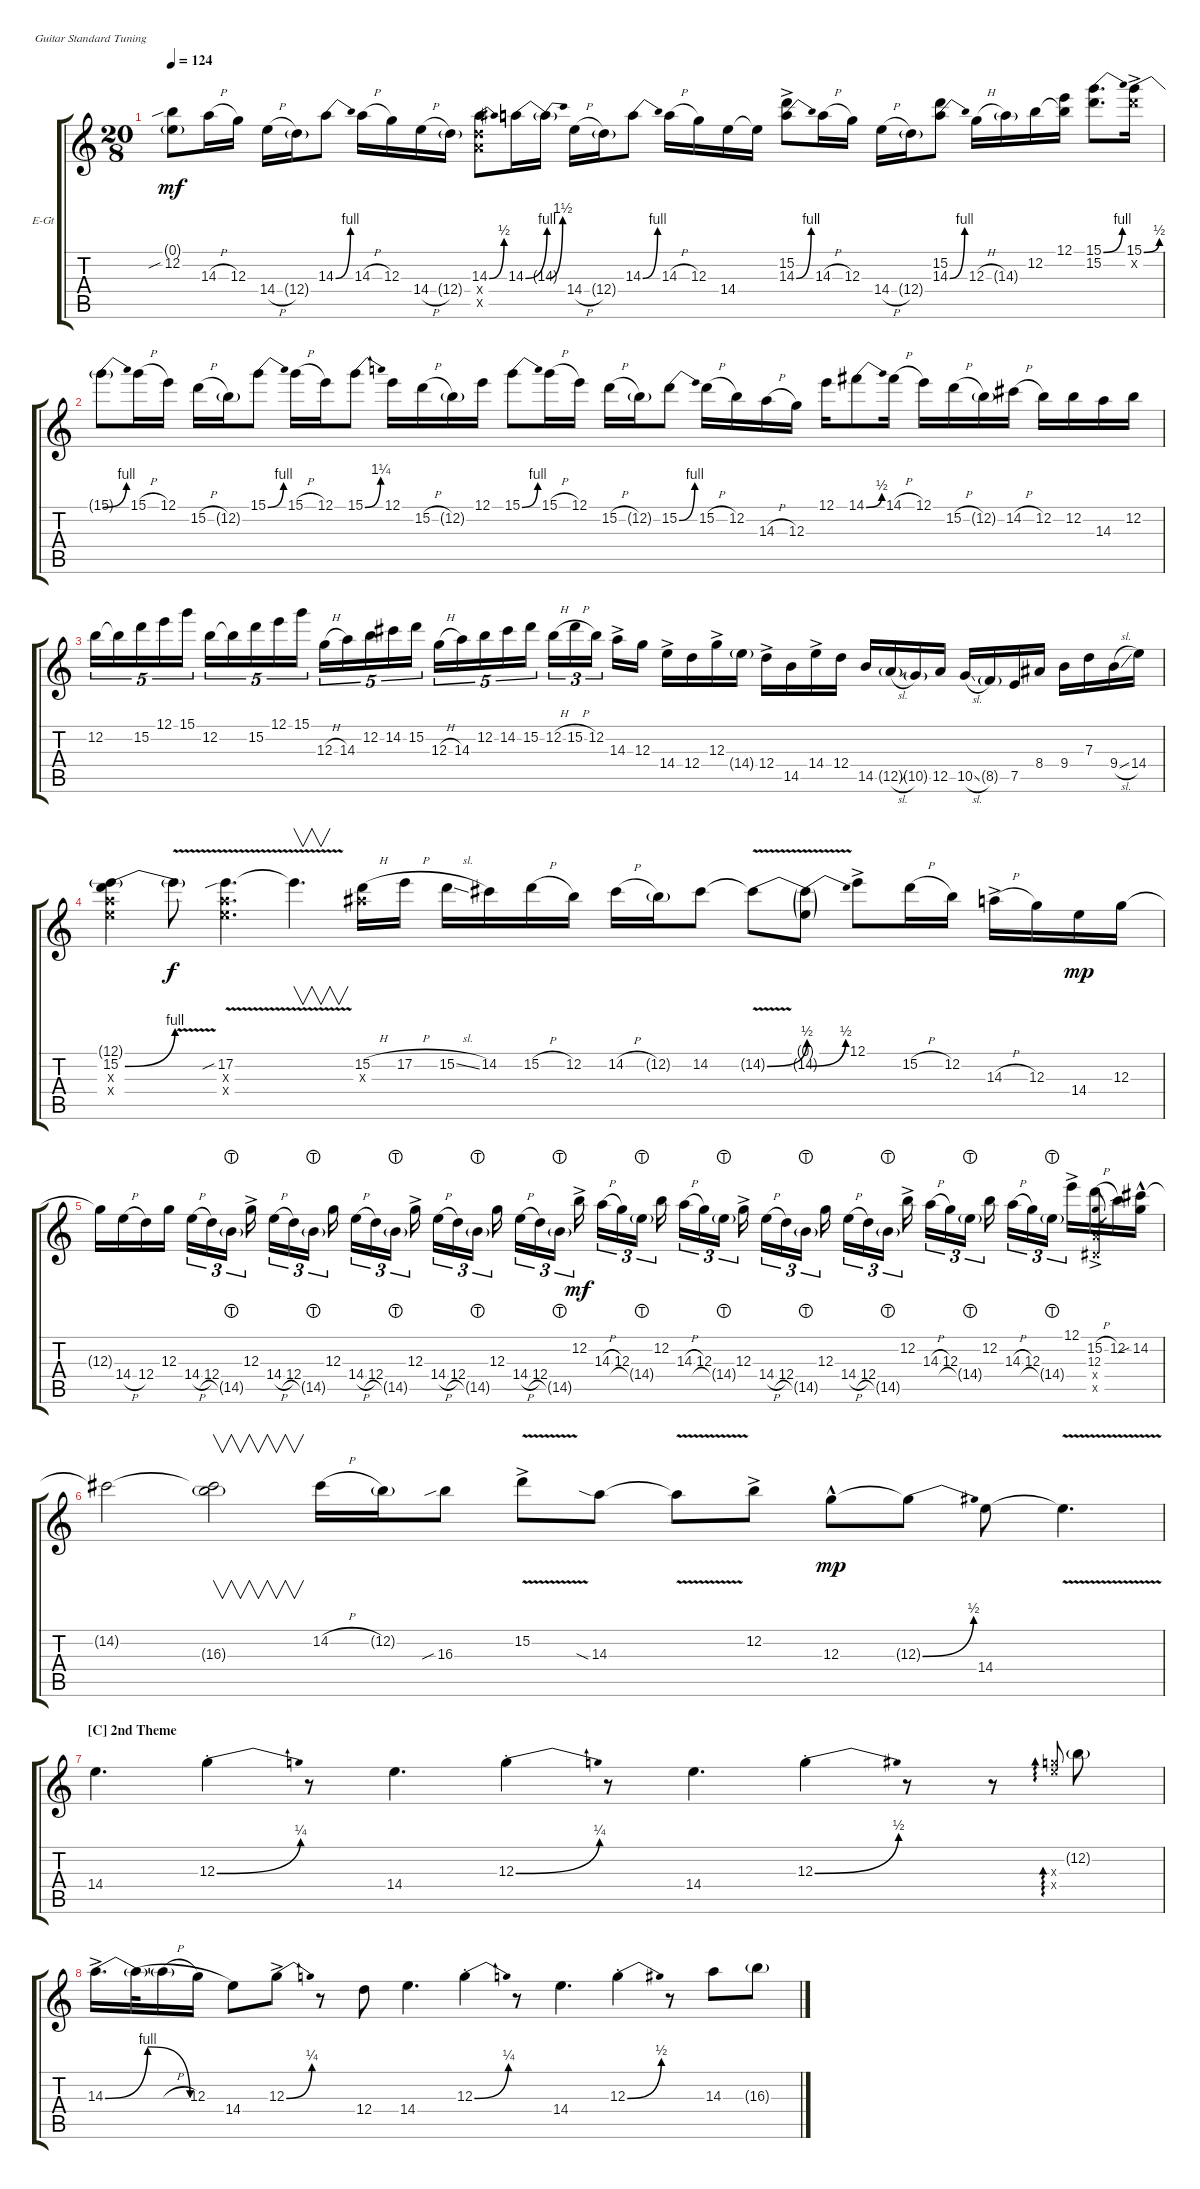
\bracketExtendMode groupsimilarinstruments
\firstSystemTrackNameOrientation horizontal
\otherSystemsTrackNameOrientation horizontal
\track ("Lead Guitar " "E-Gt") {instrument electricguitarclean}
\staff {score tabs}
\tuning (E4 B3 G3 D3 A2 E2)
\ts (20 8)
\tempo 124
\clef g2
\ks c
(12.2{sib} 0.1{g}).8{dy mf} 14.3{h}.16 12.3.16 14.4{h}.16 12.4{g}.16 14.3{be (bend 0 0 15 4)}.8 14.3{h}.16 12.3.16 14.4{h}.16 12.4{g}.16 (14.3{be (bend 0 0 14.399999999999999 2)} 12.4{x} 12.5{x}).8 14.3{be (bend 0 0 15 4)}.16 14.3{be (bend 0 0 15.6 6) t}.16 14.4{h}.16 12.4{g}.16 14.3{be (bend 0 0 16.8 4)}.8 14.3{h}.16 12.3.16 14.4.16 14.4{t}.16 (14.3{be (bend 0 0 15 4) ac} 15.2).8 14.3{h}.16 12.3.16 14.4{h}.16 12.4{g}.16 (14.3{be (bend 0 0 15 4)} 15.2).8 12.3{h}.16 14.3{g}.16 12.2.16 (12.1 12.2{t}).16 (15.1{be (bend 0 0 29.4 4)} 15.2).8{d} (15.2{x} 15.1{be (bend 0 0 17.4 2) ac}).16 |
15.1{be (bend 0 0 27 4) t}.8 15.1{h}.16 12.1.16 15.2{h}.16 12.2{g}.16 15.1{be (bend 0 0 27 4)}.8 15.1{h}.16 12.1.16 15.1{be (bend 0 0 25.8 5)}.8 12.1.16 15.2{h}.16 12.2{g}.16 12.1.16 15.1{be (bend 0 0 27 4)}.8 15.1{h}.16 12.1.16 15.2{h}.16 12.2{g}.16 15.2{be (bend 0 0 23.4 4)}.8 15.2{h}.16 12.2.16 14.3{h}.16 12.3.16 12.1.16 14.1{be (bend 0 0 26.4 2)}.8 14.1{h}.16 12.1.16 15.2{h}.16 12.2{g}.16 14.2{h}.16 12.2.16 12.2.16 14.3.16 12.2.16 |
12.2.16{tu (5 4)} 12.2{t}.16{tu (5 4)} 15.2.16{tu (5 4)} 12.1.16{tu (5 4)} 15.1.16{tu (5 4)} 12.2.16{tu (5 4)} 12.2{t}.16{tu (5 4)} 15.2.16{tu (5 4)} 12.1.16{tu (5 4)} 15.1.16{tu (5 4)} 12.3{h}.16{tu (5 4)} 14.3.16{tu (5 4)} 12.2.16{tu (5 4)} 14.2.16{tu (5 4)} 15.2.16{tu (5 4)} 12.3{h}.16{tu (5 4)} 14.3.16{tu (5 4)} 12.2.16{tu (5 4)} 14.2.16{tu (5 4)} 15.2.16{tu (5 4)} 12.2{h}.16{tu (3 2)} 15.2{h}.16{tu (3 2)} 12.2.16{tu (3 2)} 14.3{ac}.16 12.3.16 14.4{ac}.16 12.4.16 12.3{ac}.16 14.4{g}.16 12.4{ac}.16 14.5.16 14.4{ac}.16 12.4.16 14.5.16 12.5{sl g}.16 10.5{g}.16 12.5.16 10.5{sl}.16 8.5{g}.16 7.5.16 8.4.16 9.4.16 7.3.16 9.4{sl}.16 14.4.16 |
(15.2{be (bend 0 0 29.4 4)} 12.1{g} 14.4{x} 14.3{x}).4 15.2{v t}.8{dy f} (17.2{v sib} 14.3{x} 14.4{x}).4{d} 17.2{t}.4{v d} (15.2{h} 15.3{x}).16 17.2{h}.16 15.2{sl}.16 14.2.16 15.2{h}.16 12.2.16 14.2{h}.16 12.2{g}.16 14.2.8 14.2{be (bend 0 0 29.4 2) v t}.8 (14.2{be (bend 0 0 25.8 2) t} 0.1{g}).8 12.1{ac}.8 15.2{h}.16 12.2.16 14.3{h ac}.16 12.3.16 14.4.16{dy mp} 12.3.16 |
12.3{t}.16 14.4{h}.16 12.4.16 12.3.16 14.4{h}.16{tu (3 2)} 12.4.16{tu (3 2)} 14.5{lht g}.16{tu (3 2)} 12.3{ac}.16 14.4{h}.16{tu (3 2)} 12.4.16{tu (3 2)} 14.5{lht g}.16{tu (3 2)} 12.3.16 14.4{h}.16{tu (3 2)} 12.4.16{tu (3 2)} 14.5{lht g}.16{tu (3 2)} 12.3{ac}.16 14.4{h}.16{tu (3 2)} 12.4.16{tu (3 2)} 14.5{lht g}.16{tu (3 2)} 12.3.16 14.4{h}.16{tu (3 2)} 12.4.16{tu (3 2)} 14.5{lht g}.16{tu (3 2)} 12.2{ac}.16{dy mf} 14.3{h}.16{tu (3 2)} 12.3.16{tu (3 2)} 14.4{lht g}.16{tu (3 2)} 12.2.16 14.3{h}.16{tu (3 2)} 12.3.16{tu (3 2)} 14.4{lht g}.16{tu (3 2)} 12.3{ac}.16 14.4{h}.16{tu (3 2)} 12.4.16{tu (3 2)} 14.5{lht g}.16{tu (3 2)} 12.3.16 14.4{h}.16{tu (3 2)} 12.4.16{tu (3 2)} 14.5{lht g}.16{tu (3 2)} 12.2{ac}.16 14.3{h}.16{tu (3 2)} 12.3.16{tu (3 2)} 14.4{lht g}.16{tu (3 2)} 12.2.16 14.3{h}.16{tu (3 2)} 12.3.16{tu (3 2)} 14.4{lht g}.16{tu (3 2)} 12.1{ac}.16 15.2{h}.16 12.2.16 (12.3 1.4{x} 12.5{ac x}).8{gr} (14.2{sib hac} 12.3{t}).16 |
14.2{t}.2 (14.2{t} 16.3{g}).2{v} 14.2{h}.16 12.2{g}.16 16.3{sib}.8 15.2{v ac}.8 14.3{sia}.8 14.3{v t}.8 12.2{ac}.8 12.3{hac}.8{dy mp} 12.3{be (bend 0 0 14.399999999999999 2) t}.8 14.4.8 14.4{v t}.4{d} |
\section ("C" "2nd Theme")
14.4.4{d} 12.3{be (bend 0 0 9.6 1) st}.4 r.8 14.4.4{d} 12.3{be (bend 0 0 9.6 1) st}.4 r.8 14.4.4{d} 12.3{be (bend 0 0 17.4 2) st}.4 r.8 r.8 (12.3{x} 14.4{x}).8{ad 0 gr onbeat} 12.2{g}.8 |
14.3{be (bendrelease 0 0 32.4 4 36.6 4 58.199999999999996 0) ac}.16{d} 14.3{t}.32{legatoorigin} 14.3{h t}.16{legatoorigin} 12.3.16{legatoorigin} 14.4.8 12.3{be (bend 0 0 10.799999999999999 1) ac}.8 r.8 12.4.8 14.4.4{d} 12.3{be (bend 0 0 9.6 1) st}.4 r.8 14.4.4{d} 12.3{be (bend 0 0 18 2) st}.4 r.8 14.3.8 16.3{g}.8
